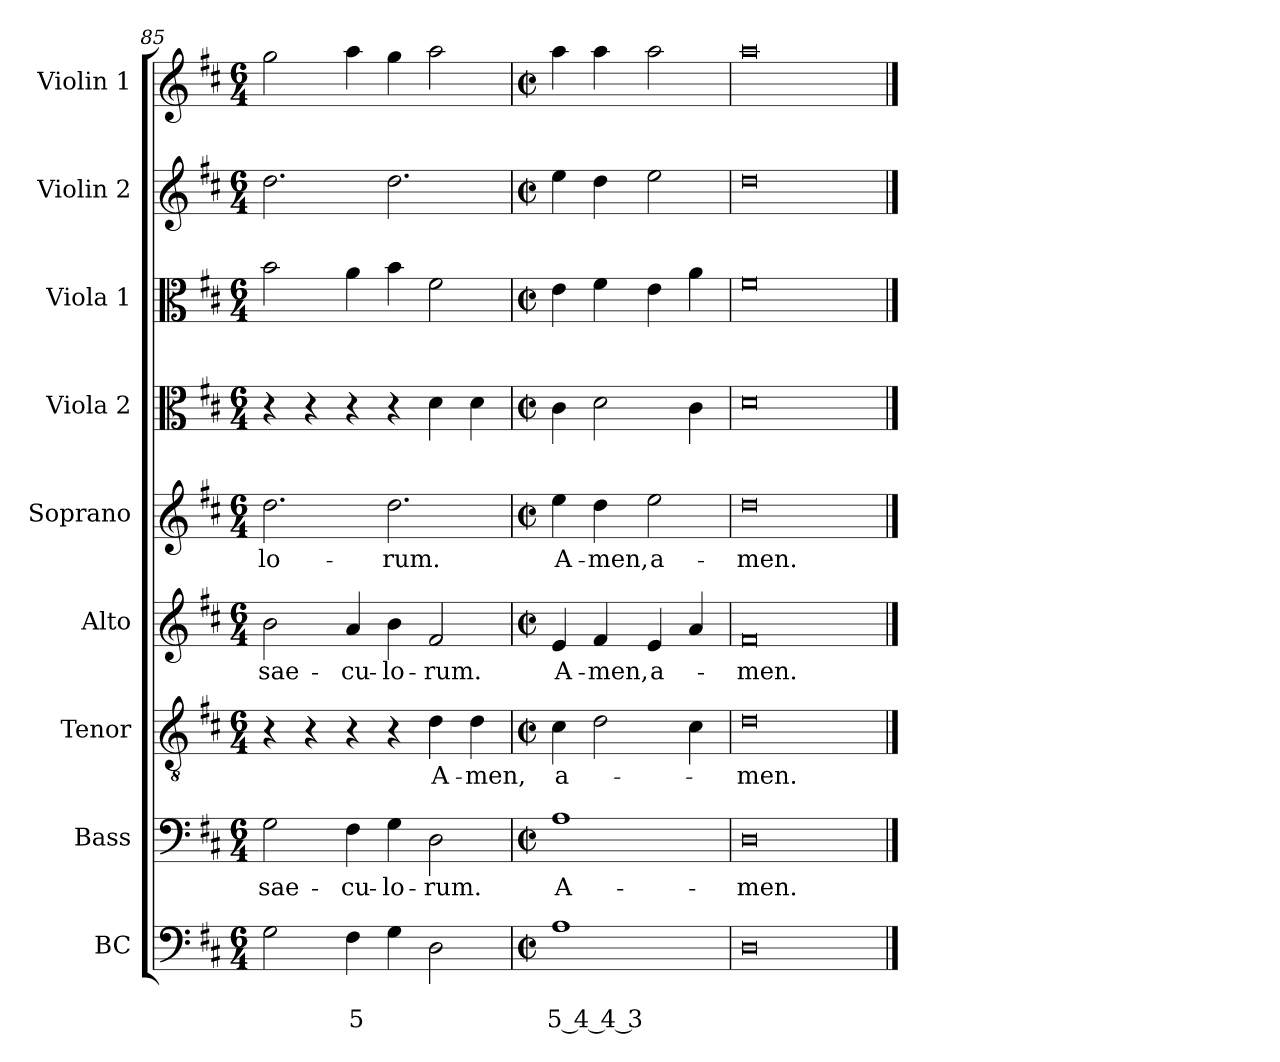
**kern	**text	**text	**kern	**text	**kern	**text	**kern	**text	**kern	**text	**kern	**kern	**kern	**kern
*part9	*part9	*part9	*part8	*part8	*part7	*part7	*part6	*part6	*part5	*part5	*part4	*part3	*part2	*part1
*staff9	*staff9	*staff9	*staff8	*staff8	*staff7	*staff7	*staff6	*staff6	*staff5	*staff5	*staff4	*staff3	*staff2	*staff1
*I"BC	*	*	*I"Bass	*	*I"Tenor	*	*I"Alto	*	*I"Soprano	*	*I"Viola 2	*I"Viola 1	*I"Violin 2	*I"Violin 1
*I'BC	*	*	*I'B	*	*I'T	*	*I'A	*	*I'S	*	*I'Vla. 2	*I'Vla. 1	*I'Vln. 2	*I'Vln. 1
*clefF4	*	*	*clefF4	*	*clefGv2	*	*clefG2	*	*clefG2	*	*clefC3	*clefC3	*clefG2	*clefG2
*k[f#c#]	*	*	*k[f#c#]	*	*k[f#c#]	*	*k[f#c#]	*	*k[f#c#]	*	*k[f#c#]	*k[f#c#]	*k[f#c#]	*k[f#c#]
*D:	*	*	*D:	*	*D:	*	*D:	*	*D:	*	*D:	*D:	*D:	*D:
*M6/4	*	*	*M6/4	*	*M6/4	*	*M6/4	*	*M6/4	*	*M6/4	*M6/4	*M6/4	*M6/4
=85	=85	=85	=85	=85	=85	=85	=85	=85	=85	=85	=85	=85	=85	=85
!	!	!	!	!LO:LY:b	!	!	!	!LO:LY:b	!	!LO:LY:b	!	!	!	!
2G\	.	.	2G\	sae-	4r	.	2b\	sae-	2.dd\	-lo-	4r	2b\	2.dd\	2gg\
.	.	.	.	.	4r	.	.	.	.	.	4r	.	.	.
!	!	!LO:LY:b	!	!LO:LY:b	!	!	!	!LO:LY:b	!	!	!	!	!	!
4F#\	.	5	4F#\	-cu-	4r	.	4a/	-cu-	.	.	4r	4a\	.	4aa\
!	!	!	!	!LO:LY:b	!	!	!	!LO:LY:b	!	!LO:LY:b	!	!	!	!
4G\	.	.	4G\	-lo-	4r	.	4b\	-lo-	2.dd\	-rum.	4r	4b\	2.dd\	4gg\
!	!	!	!	!LO:LY:b	!	!LO:LY:b	!	!LO:LY:b	!	!	!	!	!	!
2D\	.	.	2D\	-rum.	4d\	A-	2f#/	-rum.	.	.	4d\	2f#\	.	2aa\
!	!	!	!	!	!	!LO:LY:b	!	!	!	!	!	!	!	!
.	.	.	.	.	4d\	-men,	.	.	.	.	4d\	.	.	.
=86	=86	=86	=86	=86	=86	=86	=86	=86	=86	=86	=86	=86	=86	=86
*M2/2	*	*	*M2/2	*	*M2/2	*	*M2/2	*	*M2/2	*	*M2/2	*M2/2	*M2/2	*M2/2
*met(c|)	*	*	*met(c|)	*	*met(c|)	*	*met(c|)	*	*met(c|)	*	*met(c|)	*met(c|)	*met(c|)	*met(c|)
!	!	!LO:LY:b	!	!LO:LY:b	!	!LO:LY:b	!	!LO:LY:b	!	!LO:LY:b	!	!	!	!
1A	.	5 4 4 3	1A	A-	4c#\	a-	4e/	A-	4ee\	A-	4c#\	4e\	4ee\	4aa\
!	!	!	!	!	!	!	!	!LO:LY:b	!	!LO:LY:b	!	!	!	!
.	.	.	.	.	2d\	.	4f#/	-men,	4dd\	-men,	2d\	4f#\	4dd\	4aa\
!	!	!	!	!	!	!	!	!LO:LY:b	!	!LO:LY:b	!	!	!	!
.	.	.	.	.	.	.	4e/	a-	2ee\	a-	.	4e\	2ee\	2aa\
.	.	.	.	.	4c#\	.	4a/	.	.	.	4c#\	4a\	.	.
=87	=87	=87	=87	=87	=87	=87	=87	=87	=87	=87	=87	=87	=87	=87
!	!	!	!	!LO:LY:b	!	!LO:LY:b	!	!LO:LY:b	!	!LO:LY:b	!	!	!	!
0D	.	.	0D	-men.	0d	-men.	0f#	-men.	0dd	-men.	0d	0f#	0dd	0aa
==	==	==	==	==	==	==	==	==	==	==	==	==	==	==
*-	*-	*-	*-	*-	*-	*-	*-	*-	*-	*-	*-	*-	*-	*-
